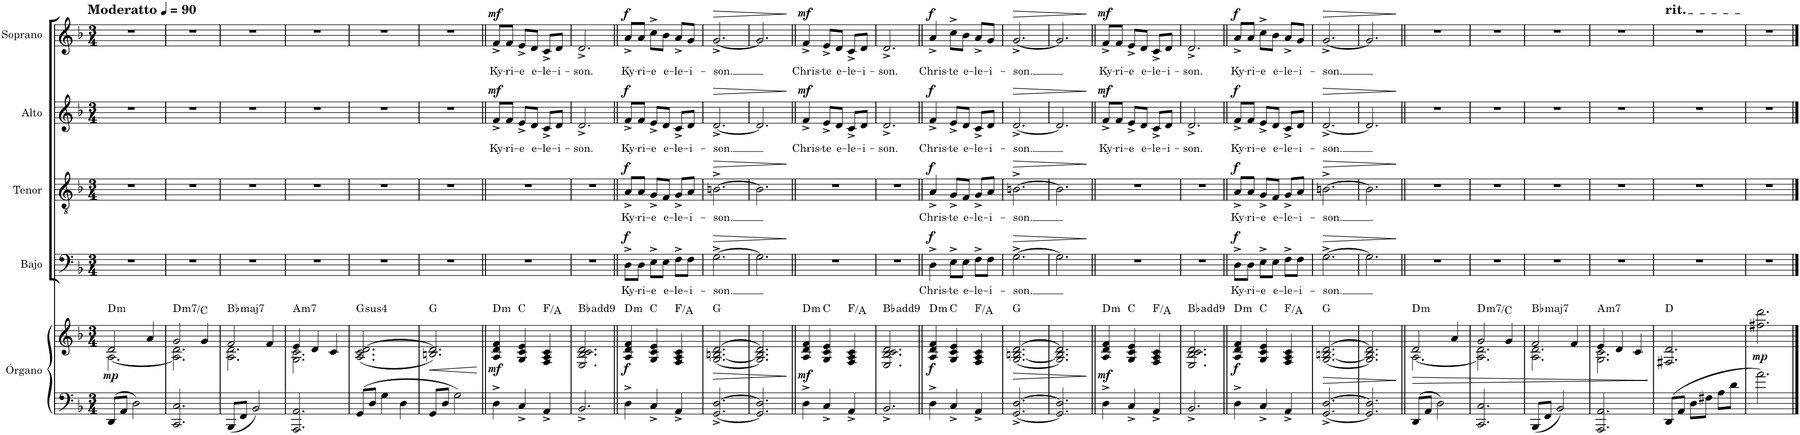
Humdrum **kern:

**kern	**kern	**dynam	**harte	**kern	**text	**dynam	**kern	**text	**dynam	**kern	**text	**dynam	**kern	**text	**dynam
*part5	*part5	*part5	*part5	*part4	*part4	*part4	*part3	*part3	*part3	*part2	*part2	*part2	*part1	*part1	*part1
*staff6	*staff5	*staff5/6	*	*staff4	*staff4	*staff4	*staff3	*staff3	*staff3	*staff2	*staff2	*staff2	*staff1	*staff1	*staff1
*I"Órgano	*	*	*	*I"Bajo	*	*	*I"Tenor	*	*	*I"Alto	*	*	*I"Soprano	*	*
*	*	*	*	*I'B.	*	*	*I'T.	*	*	*I'A.	*	*	*I'S.	*	*
*clefF4	*clefG2	*	*	*clefF4	*	*	*clefGv2	*	*	*clefG2	*	*	*clefG2	*	*
*k[b-]	*k[b-]	*	*	*k[b-]	*	*	*k[b-]	*	*	*k[b-]	*	*	*k[b-]	*	*
*M3/4	*M3/4	*	*	*M3/4	*	*	*M3/4	*	*	*M3/4	*	*	*M3/4	*	*
=1	=1	=1	=1	=1	=1	=1	=1	=1	=1	=1	=1	=1	=1	=1	=1
*	*^	*	*	*	*	*	*	*	*	*	*	*	*	*	*
!	!	!	!LO:DY:b	!LO:H:kt=m	!	!	!	!	!	!	!	!	!	!	!	!
8DD/L	2d/	[2.A\	mp	D:min	2.r	.	.	2.r	.	.	2.r	.	.	2.r	.	.
8AA/J	.	.	.	.	.	.	.	.	.	.	.	.	.	.	.	.
2D\	.	.	.	.	.	.	.	.	.	.	.	.	.	.	.	.
.	4a/	.	.	.	.	.	.	.	.	.	.	.	.	.	.	.
=2	=2	=2	=2	=2	=2	=2	=2	=2	=2	=2	=2	=2	=2	=2	=2	=2
!	!	!	!	!LO:H:kt=m7	!	!	!	!	!	!	!	!	!	!	!	!
2.CC/ 2.C/	2g/	2.A\] 2.d\	.	D:min7/b7	2.r	.	.	2.r	.	.	2.r	.	.	2.r	.	.
.	4g/	.	.	.	.	.	.	.	.	.	.	.	.	.	.	.
=3	=3	=3	=3	=3	=3	=3	=3	=3	=3	=3	=3	=3	=3	=3	=3	=3
!	!	!	!	!LO:H:kt=maj7	!	!	!	!	!	!	!	!	!	!	!	!
8BBB-/L	2f/	2.A\ 2.d\	.	Bb:maj7	2.r	.	.	2.r	.	.	2.r	.	.	2.r	.	.
8FF/J	.	.	.	.	.	.	.	.	.	.	.	.	.	.	.	.
2BB-/	.	.	.	.	.	.	.	.	.	.	.	.	.	.	.	.
.	4f/	.	.	.	.	.	.	.	.	.	.	.	.	.	.	.
=4	=4	=4	=4	=4	=4	=4	=4	=4	=4	=4	=4	=4	=4	=4	=4	=4
!	!	!	!	!LO:H:kt=m7	!	!	!	!	!	!	!	!	!	!	!	!
2.AAA/ 2.AA/	4e/	2.G\ 2.c\	.	A:min7	2.r	.	.	2.r	.	.	2.r	.	.	2.r	.	.
.	4d/	.	.	.	.	.	.	.	.	.	.	.	.	.	.	.
.	4c/	.	.	.	.	.	.	.	.	.	.	.	.	.	.	.
*	*v	*v	*	*	*	*	*	*	*	*	*	*	*	*	*	*
=5	=5	=5	=5	=5	=5	=5	=5	=5	=5	=5	=5	=5	=5	=5	=5
!	!	!	!LO:H:kt=4	!	!	!	!	!	!	!	!	!	!	!	!
8GG/L	(2.A/ 2.c/ [2.d/	.	G:sus4	2.r	.	.	2.r	.	.	2.r	.	.	2.r	.	.
8D/J	.	.	.	.	.	.	.	.	.	.	.	.	.	.	.
4G\	.	.	.	.	.	.	.	.	.	.	.	.	.	.	.
4D\	.	.	.	.	.	.	.	.	.	.	.	.	.	.	.
=6	=6	=6	=6	=6	=6	=6	=6	=6	=6	=6	=6	=6	=6	=6	=6
!	!	!LO:HP:b	!	!	!	!	!	!	!	!	!	!	!	!	!
8GG/L	2.Bn/ 2.d/])	<	G:maj	2.r	.	.	2.r	.	.	2.r	.	.	2.r	.	.
8D/J	.	.	.	.	.	.	.	.	.	.	.	.	.	.	.
2G\	.	.	.	.	.	.	.	.	.	.	.	.	.	.	.
.	.	[	.	.	.	.	.	.	.	.	.	.	.	.	.
=7||	=7||	=7||	=7||	=7||	=7||	=7||	=7||	=7||	=7||	=7||	=7||	=7||	=7||	=7||	=7||
!	!	!LO:DY:b	!LO:H:kt=m	!	!	!	!	!	!	!	!LO:LY:b	!LO:DY:a	!	!LO:LY:b	!LO:DY:a
4D^\	4A/ 4d/ 4f/	mf	D:min	2.r	.	.	2.r	.	.	8f^/L	Ky-	mf	8f^/L	Ky-	mf
!	!	!	!	!	!	!	!	!	!	!	!LO:LY:b	!	!	!LO:LY:b	!
.	.	.	.	.	.	.	.	.	.	8f/J	-ri-	.	8f/J	-ri-	.
!	!	!	!	!	!	!	!	!	!	!	!LO:LY:b	!	!	!LO:LY:b	!
4C^/	4G/ 4c/ 4e/	.	C:maj	.	.	.	.	.	.	8e^/L	-e	.	8e^/L	-e	.
!	!	!	!	!	!	!	!	!	!	!	!LO:LY:b	!	!	!LO:LY:b	!
.	.	.	.	.	.	.	.	.	.	8d/J	e-	.	8d/J	e-	.
!	!	!	!	!	!	!	!	!	!	!	!LO:LY:b	!	!	!LO:LY:b	!
4AA^/	4F/ 4A/ 4c/	.	F:maj/3	.	.	.	.	.	.	8c^/L	-le-	.	8c^/L	-le-	.
!	!	!	!	!	!	!	!	!	!	!	!LO:LY:b	!	!	!LO:LY:b	!
.	.	.	.	.	.	.	.	.	.	8d/J	-i-	.	8d/J	-i-	.
=8	=8	=8	=8	=8	=8	=8	=8	=8	=8	=8	=8	=8	=8	=8	=8
!	!	!	!	!	!	!	!	!	!	!	!LO:LY:b	!	!	!LO:LY:b	!
2.BB-^/	2.E/ 2.B-/ 2.c/ 2.d/	.	Bb:maj(9)	2.r	.	.	2.r	.	.	2.d^/	-son.	.	2.d^/	-son.	.
=9||	=9||	=9||	=9||	=9||	=9||	=9||	=9||	=9||	=9||	=9||	=9||	=9||	=9||	=9||	=9||
!	!	!LO:DY:b	!LO:H:kt=m	!	!LO:LY:b	!LO:DY:a	!	!LO:LY:b	!LO:DY:a	!	!LO:LY:b	!LO:DY:a	!	!LO:LY:b	!LO:DY:a
4D^\	4A/ 4d/ 4f/	f	D:min	8D^\L	Ky-	f	8A^/L	Ky-	f	8f^/L	Ky-	f	8a^/L	Ky-	f
!	!	!	!	!	!LO:LY:b	!	!	!LO:LY:b	!	!	!LO:LY:b	!	!	!LO:LY:b	!
.	.	.	.	8D\J	-ri-	.	8A/J	-ri-	.	8f/J	-ri-	.	8a/J	-ri-	.
!	!	!	!	!	!LO:LY:b	!	!	!LO:LY:b	!	!	!LO:LY:b	!	!	!LO:LY:b	!
4C^/	4G/ 4c/ 4e/	.	C:maj	8E^\L	-e	.	8G^/L	-e	.	8e^/L	-e	.	8cc^\L	-e	.
!	!	!	!	!	!LO:LY:b	!	!	!LO:LY:b	!	!	!LO:LY:b	!	!	!LO:LY:b	!
.	.	.	.	8E\J	e-	.	8F/J	e-	.	8d/J	e-	.	8b-\J	e-	.
!	!	!	!	!	!LO:LY:b	!	!	!LO:LY:b	!	!	!LO:LY:b	!	!	!LO:LY:b	!
4AA^/	4F/ 4A/ 4c/	.	F:maj/3	8F^\L	-le-	.	8G^/L	-le-	.	8c^/L	-le-	.	8a^/L	-le-	.
!	!	!	!	!	!LO:LY:b	!	!	!LO:LY:b	!	!	!LO:LY:b	!	!	!LO:LY:b	!
.	.	.	.	8F\J	-i-	.	8A/J	-i-	.	8d/J	-i-	.	8g/J	-i-	.
=10	=10	=10	=10	=10	=10	=10	=10	=10	=10	=10	=10	=10	=10	=10	=10
!	!	!LO:HP:b	!	!	!LO:LY:b	!LO:HP:b	!	!LO:LY:b	!LO:HP:b	!	!LO:LY:b	!LO:HP:b	!	!LO:LY:b	!LO:HP:b
[2.GG/^ [2.D/^	[2.G/ [2.Bn/ [2.d/	>	G:maj	[2.G^\	-son.	>	[2.Bn^\	-son.	>	[2.d^/	-son.	>	[2.g^/	-son.	>
=11	=11	=11	=11	=11	=11	=11	=11	=11	=11	=11	=11	=11	=11	=11	=11
2.GG/] 2.D/]	2.G/] 2.B/] 2.d/]	.	.	2.G\]	.	.	2.B\]	.	.	2.d/]	.	.	2.g/]	.	.
.	.	]	.	.	.	]	.	.	]	.	.	]	.	.	]
=12||	=12||	=12||	=12||	=12||	=12||	=12||	=12||	=12||	=12||	=12||	=12||	=12||	=12||	=12||	=12||
!	!	!LO:DY:b	!LO:H:kt=m	!	!	!	!	!	!	!	!LO:LY:b	!LO:DY:a	!	!LO:LY:b	!LO:DY:a
4D^\	4A/ 4d/ 4f/	mf	D:min	2.r	.	.	2.r	.	.	4f^/	Chris-	mf	4f^/	Chris-	mf
!	!	!	!	!	!	!	!	!	!	!	!LO:LY:b	!	!	!LO:LY:b	!
4C^/	4G/ 4c/ 4e/	.	C:maj	.	.	.	.	.	.	8e^/L	-te	.	8e^/L	-te	.
!	!	!	!	!	!	!	!	!	!	!	!LO:LY:b	!	!	!LO:LY:b	!
.	.	.	.	.	.	.	.	.	.	8d/J	e-	.	8d/J	e-	.
!	!	!	!	!	!	!	!	!	!	!	!LO:LY:b	!	!	!LO:LY:b	!
4AA^/	4F/ 4A/ 4c/	.	F:maj/3	.	.	.	.	.	.	8c^/L	-le-	.	8c^/L	-le-	.
!	!	!	!	!	!	!	!	!	!	!	!LO:LY:b	!	!	!LO:LY:b	!
.	.	.	.	.	.	.	.	.	.	8d/J	-i-	.	8d/J	-i-	.
=13	=13	=13	=13	=13	=13	=13	=13	=13	=13	=13	=13	=13	=13	=13	=13
!	!	!	!	!	!	!	!	!	!	!	!LO:LY:b	!	!	!LO:LY:b	!
2.BB-^/	2.E/ 2.B-/ 2.c/ 2.d/	.	Bb:maj(9)	2.r	.	.	2.r	.	.	2.d^/	-son.	.	2.d^/	-son.	.
=14||	=14||	=14||	=14||	=14||	=14||	=14||	=14||	=14||	=14||	=14||	=14||	=14||	=14||	=14||	=14||
!	!	!LO:DY:b	!LO:H:kt=m	!	!LO:LY:b	!LO:DY:a	!	!LO:LY:b	!LO:DY:a	!	!LO:LY:b	!LO:DY:a	!	!LO:LY:b	!LO:DY:a
4D^\	4A/ 4d/ 4f/	f	D:min	4D^\	Chris-	f	4A^/	Chris-	f	4f^/	Chris-	f	4a^/	Chris-	f
!	!	!	!	!	!LO:LY:b	!	!	!LO:LY:b	!	!	!LO:LY:b	!	!	!LO:LY:b	!
4C^/	4G/ 4c/ 4e/	.	C:maj	8E^\L	-te	.	8G^/L	-te	.	8e^/L	-te	.	8cc^\L	-te	.
!	!	!	!	!	!LO:LY:b	!	!	!LO:LY:b	!	!	!LO:LY:b	!	!	!LO:LY:b	!
.	.	.	.	8E\J	e-	.	8F/J	e-	.	8d/J	e-	.	8b-\J	e-	.
!	!	!	!	!	!LO:LY:b	!	!	!LO:LY:b	!	!	!LO:LY:b	!	!	!LO:LY:b	!
4AA^/	4F/ 4A/ 4c/	.	F:maj/3	8F^\L	-le-	.	8G^/L	-le-	.	8c^/L	-le-	.	8a^/L	-le-	.
!	!	!	!	!	!LO:LY:b	!	!	!LO:LY:b	!	!	!LO:LY:b	!	!	!LO:LY:b	!
.	.	.	.	8F\J	-i-	.	8A/J	-i-	.	8d/J	-i-	.	8g/J	-i-	.
=15	=15	=15	=15	=15	=15	=15	=15	=15	=15	=15	=15	=15	=15	=15	=15
!	!	!LO:HP:b	!	!	!LO:LY:b	!LO:HP:b	!	!LO:LY:b	!LO:HP:b	!	!LO:LY:b	!LO:HP:b	!	!LO:LY:b	!LO:HP:b
[2.GG/^ [2.D/^	[2.G/ [2.Bn/ [2.d/	>	G:maj	[2.G^\	-son.	>	[2.Bn^\	-son.	>	[2.d^/	-son.	>	[2.g^/	-son.	>
=16	=16	=16	=16	=16	=16	=16	=16	=16	=16	=16	=16	=16	=16	=16	=16
2.GG/] 2.D/]	2.G/] 2.B/] 2.d/]	.	.	2.G\]	.	.	2.B\]	.	.	2.d/]	.	.	2.g/]	.	.
.	.	]	.	.	.	]	.	.	]	.	.	]	.	.	]
=17||	=17||	=17||	=17||	=17||	=17||	=17||	=17||	=17||	=17||	=17||	=17||	=17||	=17||	=17||	=17||
!	!	!LO:DY:b	!LO:H:kt=m	!	!	!	!	!	!	!	!LO:LY:b	!LO:DY:a	!	!LO:LY:b	!LO:DY:a
4D^\	4A/ 4d/ 4f/	mf	D:min	2.r	.	.	2.r	.	.	8f^/L	Ky-	mf	8f^/L	Ky-	mf
!	!	!	!	!	!	!	!	!	!	!	!LO:LY:b	!	!	!LO:LY:b	!
.	.	.	.	.	.	.	.	.	.	8f/J	-ri-	.	8f/J	-ri-	.
!	!	!	!	!	!	!	!	!	!	!	!LO:LY:b	!	!	!LO:LY:b	!
4C^/	4G/ 4c/ 4e/	.	C:maj	.	.	.	.	.	.	8e^/L	-e	.	8e^/L	-e	.
!	!	!	!	!	!	!	!	!	!	!	!LO:LY:b	!	!	!LO:LY:b	!
.	.	.	.	.	.	.	.	.	.	8d/J	e-	.	8d/J	e-	.
!	!	!	!	!	!	!	!	!	!	!	!LO:LY:b	!	!	!LO:LY:b	!
4AA^/	4F/ 4A/ 4c/	.	F:maj/3	.	.	.	.	.	.	8c^/L	-le-	.	8c^/L	-le-	.
!	!	!	!	!	!	!	!	!	!	!	!LO:LY:b	!	!	!LO:LY:b	!
.	.	.	.	.	.	.	.	.	.	8d/J	-i-	.	8d/J	-i-	.
=18	=18	=18	=18	=18	=18	=18	=18	=18	=18	=18	=18	=18	=18	=18	=18
!	!	!	!	!	!	!	!	!	!	!	!LO:LY:b	!	!	!LO:LY:b	!
2.BB-^/	2.E/ 2.B-/ 2.c/ 2.d/	.	Bb:maj(9)	2.r	.	.	2.r	.	.	2.d^/	-son.	.	2.d^/	-son.	.
=19||	=19||	=19||	=19||	=19||	=19||	=19||	=19||	=19||	=19||	=19||	=19||	=19||	=19||	=19||	=19||
!	!	!LO:DY:b	!LO:H:kt=m	!	!LO:LY:b	!LO:DY:a	!	!LO:LY:b	!LO:DY:a	!	!LO:LY:b	!LO:DY:a	!	!LO:LY:b	!LO:DY:a
4D^\	4A/ 4d/ 4f/	f	D:min	8D^\L	Ky-	f	8A^/L	Ky-	f	8f^/L	Ky-	f	8a^/L	Ky-	f
!	!	!	!	!	!LO:LY:b	!	!	!LO:LY:b	!	!	!LO:LY:b	!	!	!LO:LY:b	!
.	.	.	.	8D\J	-ri-	.	8A/J	-ri-	.	8f/J	-ri-	.	8a/J	-ri-	.
!	!	!	!	!	!LO:LY:b	!	!	!LO:LY:b	!	!	!LO:LY:b	!	!	!LO:LY:b	!
4C^/	4G/ 4c/ 4e/	.	C:maj	8E^\L	-e	.	8G^/L	-e	.	8e^/L	-e	.	8cc^\L	-e	.
!	!	!	!	!	!LO:LY:b	!	!	!LO:LY:b	!	!	!LO:LY:b	!	!	!LO:LY:b	!
.	.	.	.	8E\J	e-	.	8F/J	e-	.	8d/J	e-	.	8b-\J	e-	.
!	!	!	!	!	!LO:LY:b	!	!	!LO:LY:b	!	!	!LO:LY:b	!	!	!LO:LY:b	!
4AA^/	4F/ 4A/ 4c/	.	F:maj/3	8F^\L	-le-	.	8G^/L	-le-	.	8c^/L	-le-	.	8a^/L	-le-	.
!	!	!	!	!	!LO:LY:b	!	!	!LO:LY:b	!	!	!LO:LY:b	!	!	!LO:LY:b	!
.	.	.	.	8F\J	-i-	.	8A/J	-i-	.	8d/J	-i-	.	8g/J	-i-	.
=20	=20	=20	=20	=20	=20	=20	=20	=20	=20	=20	=20	=20	=20	=20	=20
!	!	!LO:HP:b	!	!	!LO:LY:b	!LO:HP:b	!	!LO:LY:b	!LO:HP:b	!	!LO:LY:b	!LO:HP:b	!	!LO:LY:b	!LO:HP:b
[2.GG/^ [2.D/^	[2.G/ [2.Bn/ [2.d/	>	G:maj	[2.G^\	-son.	>	[2.Bn^\	-son.	>	[2.d^/	-son.	>	[2.g^/	-son.	>
=21	=21	=21	=21	=21	=21	=21	=21	=21	=21	=21	=21	=21	=21	=21	=21
2.GG/] 2.D/]	2.G/] 2.B/] 2.d/]	.	.	2.G\]	.	.	2.B\]	.	.	2.d/]	.	.	2.g/]	.	.
.	.	]	.	.	.	]	.	.	]	.	.	]	.	.	]
=22||	=22||	=22||	=22||	=22||	=22||	=22||	=22||	=22||	=22||	=22||	=22||	=22||	=22||	=22||	=22||
!	!	!LO:HP:b	!LO:H:kt=m	!	!	!	!	!	!	!	!	!	!	!	!
*	*^	*	*	*	*	*	*	*	*	*	*	*	*	*	*
8DD/L	2d/	[2.A\	>	D:min	2.r	.	.	2.r	.	.	2.r	.	.	2.r	.	.
8AA/J	.	.	.	.	.	.	.	.	.	.	.	.	.	.	.	.
2D\	.	.	.	.	.	.	.	.	.	.	.	.	.	.	.	.
.	4a/	.	.	.	.	.	.	.	.	.	.	.	.	.	.	.
=23	=23	=23	=23	=23	=23	=23	=23	=23	=23	=23	=23	=23	=23	=23	=23	=23
!	!	!	!	!LO:H:kt=m7	!	!	!	!	!	!	!	!	!	!	!	!
2.CC/ 2.C/	2g/	2.A\] 2.d\	.	D:min7/b7	2.r	.	.	2.r	.	.	2.r	.	.	2.r	.	.
.	4g/	.	.	.	.	.	.	.	.	.	.	.	.	.	.	.
=24	=24	=24	=24	=24	=24	=24	=24	=24	=24	=24	=24	=24	=24	=24	=24	=24
!	!	!	!	!LO:H:kt=maj7	!	!	!	!	!	!	!	!	!	!	!	!
8BBB-/L	2f/	2.A\ 2.d\	.	Bb:maj7	2.r	.	.	2.r	.	.	2.r	.	.	2.r	.	.
8FF/J	.	.	.	.	.	.	.	.	.	.	.	.	.	.	.	.
2BB-/	.	.	.	.	.	.	.	.	.	.	.	.	.	.	.	.
.	4f/	.	.	.	.	.	.	.	.	.	.	.	.	.	.	.
=25	=25	=25	=25	=25	=25	=25	=25	=25	=25	=25	=25	=25	=25	=25	=25	=25
!	!	!	!	!LO:H:kt=m7	!	!	!	!	!	!	!	!	!	!	!	!
2.AAA/ 2.AA/	4e/	2.G\ 2.c\	.	A:min7	2.r	.	.	2.r	.	.	2.r	.	.	2.r	.	.
.	4d/	.	.	.	.	.	.	.	.	.	.	.	.	.	.	.
.	4c/	.	.	.	.	.	.	.	.	.	.	.	.	.	.	.
*	*v	*v	*	*	*	*	*	*	*	*	*	*	*	*	*	*
.	.	]	.	.	.	.	.	.	.	.	.	.	.	.	.
=26	=26	=26	=26	=26	=26	=26	=26	=26	=26	=26	=26	=26	=26	=26	=26
8DD/L	2.F#X/ 2.d/	.	D:maj	2.r	.	.	2.r	.	.	2.r	.	.	2.r	.	.
8AA/J	.	.	.	.	.	.	.	.	.	.	.	.	.	.	.
8D\L	.	.	.	.	.	.	.	.	.	.	.	.	.	.	.
8F#X\J	.	.	.	.	.	.	.	.	.	.	.	.	.	.	.
8A\L	.	.	.	.	.	.	.	.	.	.	.	.	.	.	.
8d\J	.	.	.	.	.	.	.	.	.	.	.	.	.	.	.
=27	=27	=27	=27	=27	=27	=27	=27	=27	=27	=27	=27	=27	=27	=27	=27
!	!	!LO:DY:b	!	!	!	!	!	!	!	!	!	!	!	!	!
2.a\	2.ff#X\ 2.ddd\	mp	.	2.r	.	.	2.r	.	.	2.r	.	.	2.r	.	.
==	==	==	==	==	==	==	==	==	==	==	==	==	==	==	==
*-	*-	*-	*-	*-	*-	*-	*-	*-	*-	*-	*-	*-	*-	*-	*-
